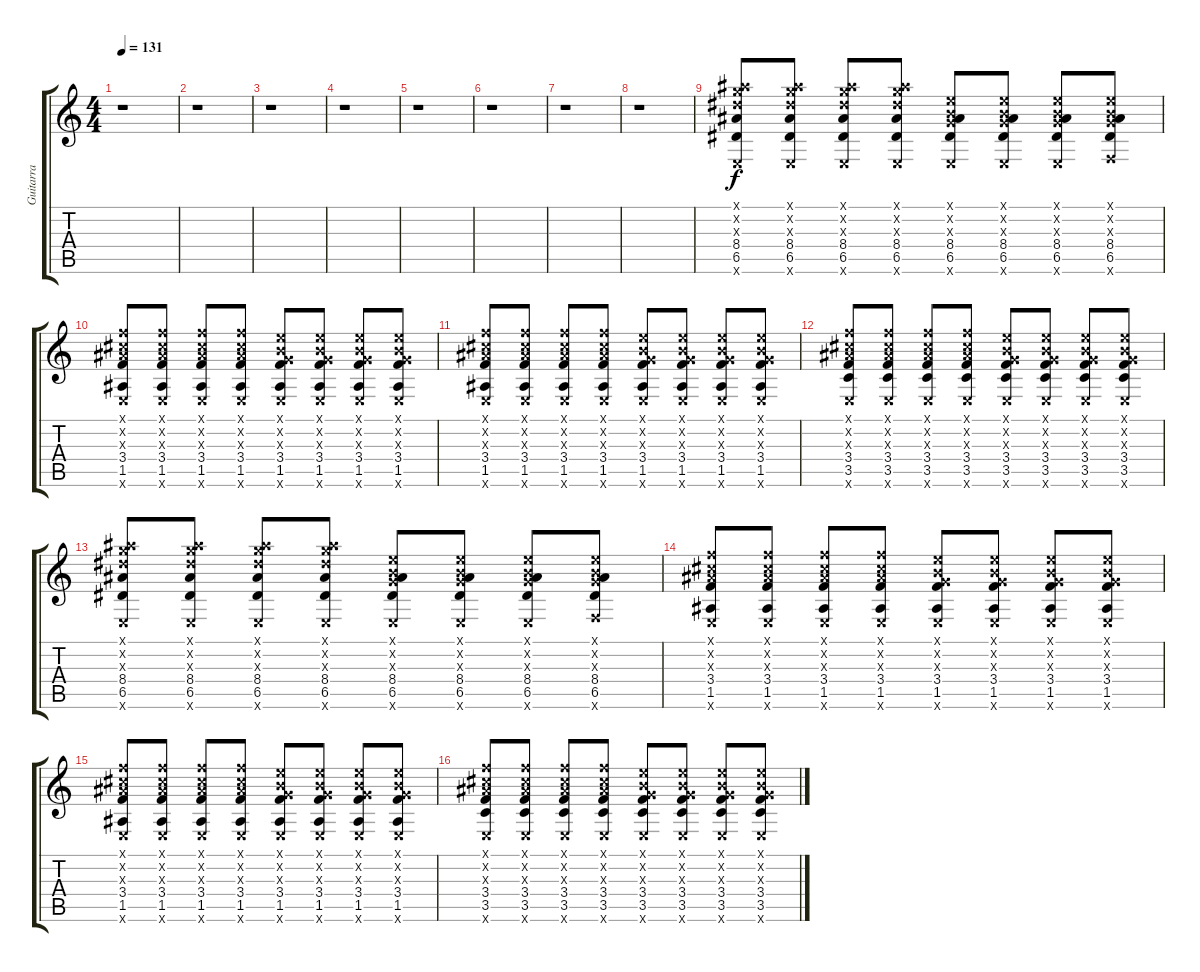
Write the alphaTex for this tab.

\track ("Guitarra" "Guitarra") {instrument overdrivenguitar}
\staff {score tabs}
\tuning (E4 B3 G3 D3 A2 E2) {hide}
\ts (4 4)
\tempo 131
\clef g2
\ks c
r.1{dy f} |
r.1 |
r.1 |
r.1 |
r.1 |
r.1 |
r.1 |
r.1 |
(6.1{x} 8.2{x} 8.3{x} 8.4 6.5 0.6{x}).8{volume 11} (6.1{x} 8.2{x} 8.3{x} 8.4 6.5 0.6{x}).8 (6.1{x} 8.2{x} 8.3{x} 8.4 6.5 0.6{x}).8 (6.1{x} 8.2{x} 8.3{x} 8.4 6.5 0.6{x}).8 (0.1{x} 0.2{x} 0.3{x} 8.4 6.5 0.6{x}).8 (0.1{x} 0.2{x} 0.3{x} 8.4 6.5 0.6{x}).8 (0.1{x} 0.2{x} 0.3{x} 8.4 6.5 0.6{x}).8 (0.1{x} 0.2{x} 0.3{x} 8.4 6.5 1.6{x}).8 |
(1.1{x} 2.2{x} 3.3{x} 3.4 1.5 0.6{x}).8 (1.1{x} 2.2{x} 3.3{x} 3.4 1.5 0.6{x}).8 (1.1{x} 2.2{x} 3.3{x} 3.4 1.5 0.6{x}).8 (1.1{x} 2.2{x} 3.3{x} 3.4 1.5 0.6{x}).8 (0.1{x} 0.2{x} 0.3{x} 3.4 1.5 0.6{x}).8 (0.1{x} 0.2{x} 0.3{x} 3.4 1.5 0.6{x}).8 (0.1{x} 0.2{x} 0.3{x} 3.4 1.5 0.6{x}).8 (0.1{x} 0.2{x} 0.3{x} 3.4 1.5 0.6{x}).8 |
(1.1{x} 2.2{x} 3.3{x} 3.4 1.5 0.6{x}).8 (1.1{x} 2.2{x} 3.3{x} 3.4 1.5 0.6{x}).8 (1.1{x} 2.2{x} 3.3{x} 3.4 1.5 0.6{x}).8 (1.1{x} 2.2{x} 3.3{x} 3.4 1.5 0.6{x}).8 (0.1{x} 0.2{x} 0.3{x} 3.4 1.5 0.6{x}).8 (0.1{x} 0.2{x} 0.3{x} 3.4 1.5 0.6{x}).8 (0.1{x} 0.2{x} 0.3{x} 3.4 1.5 0.6{x}).8 (0.1{x} 0.2{x} 0.3{x} 3.4 1.5 0.6{x}).8 |
(1.1{x} 2.2{x} 3.3{x} 3.4 3.5 0.6{x}).8 (1.1{x} 2.2{x} 3.3{x} 3.4 3.5 0.6{x}).8 (1.1{x} 2.2{x} 3.3{x} 3.4 3.5 0.6{x}).8 (1.1{x} 2.2{x} 3.3{x} 3.4 3.5 0.6{x}).8 (0.1{x} 0.2{x} 0.3{x} 3.4 3.5 0.6{x}).8 (0.1{x} 0.2{x} 0.3{x} 3.4 3.5 0.6{x}).8 (0.1{x} 0.2{x} 0.3{x} 3.4 3.5 0.6{x}).8 (0.1{x} 0.2{x} 0.3{x} 3.4 3.5 0.6{x}).8 |
(6.1{x} 8.2{x} 8.3{x} 8.4 6.5 0.6{x}).8 (6.1{x} 8.2{x} 8.3{x} 8.4 6.5 0.6{x}).8 (6.1{x} 8.2{x} 8.3{x} 8.4 6.5 0.6{x}).8 (6.1{x} 8.2{x} 8.3{x} 8.4 6.5 0.6{x}).8 (0.1{x} 0.2{x} 0.3{x} 8.4 6.5 0.6{x}).8 (0.1{x} 0.2{x} 0.3{x} 8.4 6.5 0.6{x}).8 (0.1{x} 0.2{x} 0.3{x} 8.4 6.5 0.6{x}).8 (0.1{x} 0.2{x} 0.3{x} 8.4 6.5 1.6{x}).8 |
(1.1{x} 2.2{x} 3.3{x} 3.4 1.5 0.6{x}).8 (1.1{x} 2.2{x} 3.3{x} 3.4 1.5 0.6{x}).8 (1.1{x} 2.2{x} 3.3{x} 3.4 1.5 0.6{x}).8 (1.1{x} 2.2{x} 3.3{x} 3.4 1.5 0.6{x}).8 (0.1{x} 0.2{x} 0.3{x} 3.4 1.5 0.6{x}).8 (0.1{x} 0.2{x} 0.3{x} 3.4 1.5 0.6{x}).8 (0.1{x} 0.2{x} 0.3{x} 3.4 1.5 0.6{x}).8 (0.1{x} 0.2{x} 0.3{x} 3.4 1.5 0.6{x}).8 |
(1.1{x} 2.2{x} 3.3{x} 3.4 1.5 0.6{x}).8 (1.1{x} 2.2{x} 3.3{x} 3.4 1.5 0.6{x}).8 (1.1{x} 2.2{x} 3.3{x} 3.4 1.5 0.6{x}).8 (1.1{x} 2.2{x} 3.3{x} 3.4 1.5 0.6{x}).8 (0.1{x} 0.2{x} 0.3{x} 3.4 1.5 0.6{x}).8 (0.1{x} 0.2{x} 0.3{x} 3.4 1.5 0.6{x}).8 (0.1{x} 0.2{x} 0.3{x} 3.4 1.5 0.6{x}).8 (0.1{x} 0.2{x} 0.3{x} 3.4 1.5 0.6{x}).8 |
(1.1{x} 2.2{x} 3.3{x} 3.4 3.5 0.6{x}).8 (1.1{x} 2.2{x} 3.3{x} 3.4 3.5 0.6{x}).8 (1.1{x} 2.2{x} 3.3{x} 3.4 3.5 0.6{x}).8 (1.1{x} 2.2{x} 3.3{x} 3.4 3.5 0.6{x}).8 (0.1{x} 0.2{x} 0.3{x} 3.4 3.5 0.6{x}).8 (0.1{x} 0.2{x} 0.3{x} 3.4 3.5 0.6{x}).8 (0.1{x} 0.2{x} 0.3{x} 3.4 3.5 0.6{x}).8 (0.1{x} 0.2{x} 0.3{x} 3.4 3.5 0.6{x}).8
